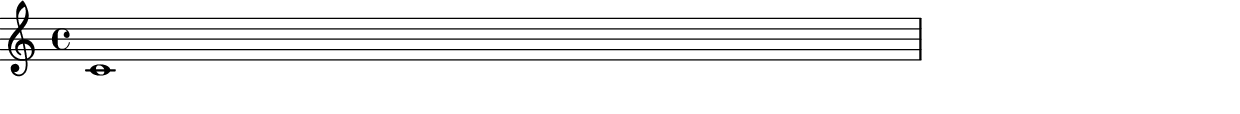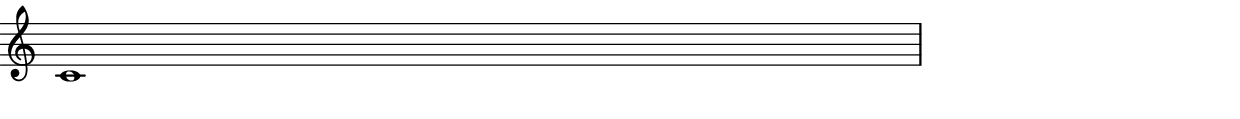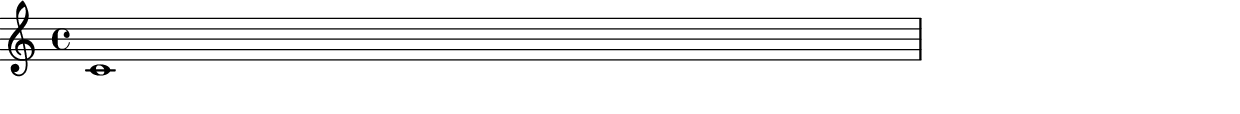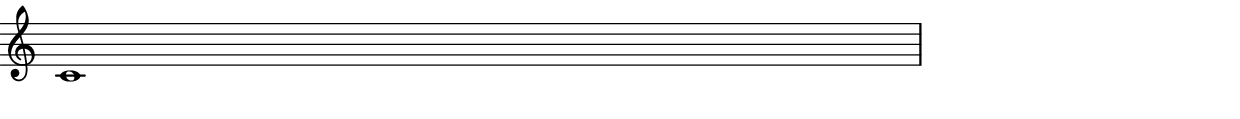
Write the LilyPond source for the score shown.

%% Generated by lilypond-book
%% Options: [exampleindent=10.16\mm,indent=0\mm,line-width=160\mm]
\include "lilypond-book-preamble.ly"


% ****************************************************************
% Start cut-&-pastable-section
% ****************************************************************

#(ly:set-option 'eps-box-padding 3.000000)



\paper {
  indent = 0\mm
  line-width = 160\mm
  % offset the left padding, also add 1mm as lilypond creates cropped
  % images with a little space on the right
  line-width = #(- line-width (* mm  3.000000) (* mm 1))
}

\layout {
  
}




% ****************************************************************
% ly snippet:
% ****************************************************************
\sourcefilename "/lilypond-2.23.82/input/regression/label-straddling-page-break-bookparts.ly"
\sourcefileline 0
\version "2.23.11"

\header {
  texidoc = "When a label straddles at a page break, the chosen
page is the second one.  This also works when there are several
bookparts.

Note: you need to compile this regtest on its own to check it, as
the @command{lilypond-book} setup does not work for page references."
}

\markup \column {
  \line { Should be 3: \page-ref #'labI "  " "??" }
  \line { Should be 5: \page-ref #'labII "  " "??" }
}

\bookpart {
  {
    c'1
    \pageBreak
    \label labI
    c'1
  }
}

\bookpart {
  {
    c'1
    \pageBreak
    \label labII
    c'1
  }
}



% ****************************************************************
% end ly snippet
% ****************************************************************
